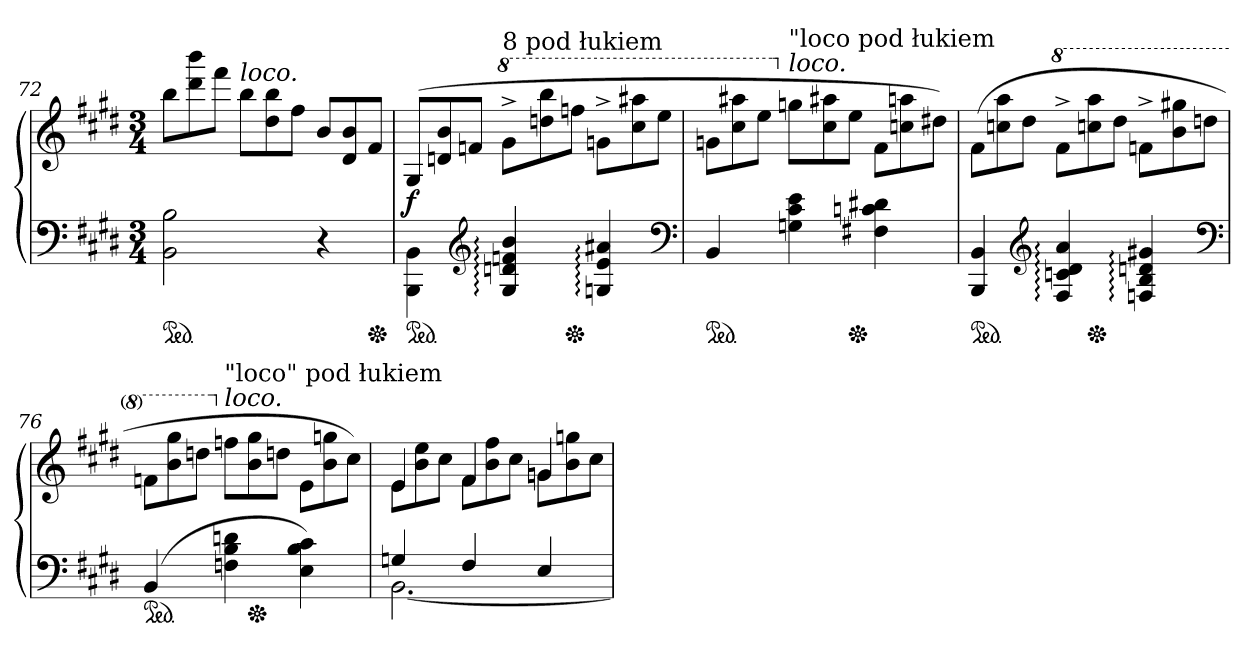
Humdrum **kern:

**kern	**kern	**dynam
*part1	*part1	*part1
*staff2	*staff1	*staff1/2
*clefF4	*clefG2	*
*k[f#c#g#d#]	*k[f#c#g#d#]	*
*M3/4	*M3/4	*
*	*Xtuplet	*
*ped	*	*
=72	=72	=72
2BB 2B	12bbL	.
.	12ddd# 12bbb	.
.	12fff#J	.
!	!LO:TX:a:i:t=loco.	!
.	12bbL	.
.	12dd# 12bb	.
.	12ff#J	.
4r	12bL	.
.	12d# 12b	.
*Xped	*	*
.	12f#J	.
=73	=73	=73
*ped	*	*
4BBB\ 4BB\	(>12G#/L	f
.	12dn 12b	.
.	12fnJ	.
*clefG2	*	*
*	*8va	*
!	!LO:TX:a:t=8 pod łukiem	!
4G#: 4dn: 4fn: 4b:	12gg#^<L	.
.	12dddn 12bbb	.
*Xped	*	*
.	12fffnJ	.
4Gn: 4e: 4a#X:	12ggn^<L	.
.	12ccc# 12aaa#X	.
.	12eeeJ	.
*clefF4	*	*
=74	=74	=74
*ped	*	*
4BB	12ggnL	.
.	12ccc# 12aaa#X	.
.	12eeeJ	.
*	*X8va	*
!	!LO:TX:a:i:t=loco.	!
!	!LO:TX:a:t="loco pod łukiem	!
4Gn 4c# 4e	12ggnL	.
.	12cc# 12aa#X	.
*Xped	*	*
.	12eeJ	.
4F#X 4cn 4d#X	12f#L	.
.	12ccn 12aan	.
.	12dd#XJ)	.
=75	=75	=75
*ped	*	*
4BBB 4BB	(>12f#L	.
.	12ccn 12aa	.
.	12dd#J	.
*clefG2	*	*
*	*8va	*
4F#: 4cn: 4d#: 4a:	12ff#^<L	.
*Xped	*	*
.	12cccn 12aaa	.
.	12ddd#J	.
4Fn: 4B: 4dn: 4g#X:	12ffn^<L	.
.	12bb 12ggg#X	.
.	12dddnJ	.
*clefF4	*	*
=76	=76	=76
*ped	*	*
(>4BB	12ffnL	.
.	12bb 12ggg#	.
.	12dddnJ	.
*	*X8va	*
!	!LO:TX:a:i:t=loco.	!
!	!LO:TX:a:t="loco" pod łukiem	!
4Fn 4B 4dn	12ffnL	.
*Xped	*	*
.	12b 12gg#	.
.	12ddnJ	.
4E 4B 4c#)	12e\L	.
.	12b 12ggn	.
.	12cc#J)	.
=77	=77	=77
*^	*^	*
4Gn	[2.BB	12e\L	4e/	.
.	.	12b 12ee	.	.
.	.	12cc#J	.	.
4F#	.	12f#\L	4f#/	.
.	.	12b 12ff#	.	.
.	.	12cc#J	.	.
4E	.	12gn\L	4gn/	.
.	.	12b 12ggn	.	.
.	.	12cc#J	.	.
*v	*v	*	*	*
*	*v	*v	*
=	=	=
*-	*-	*-
